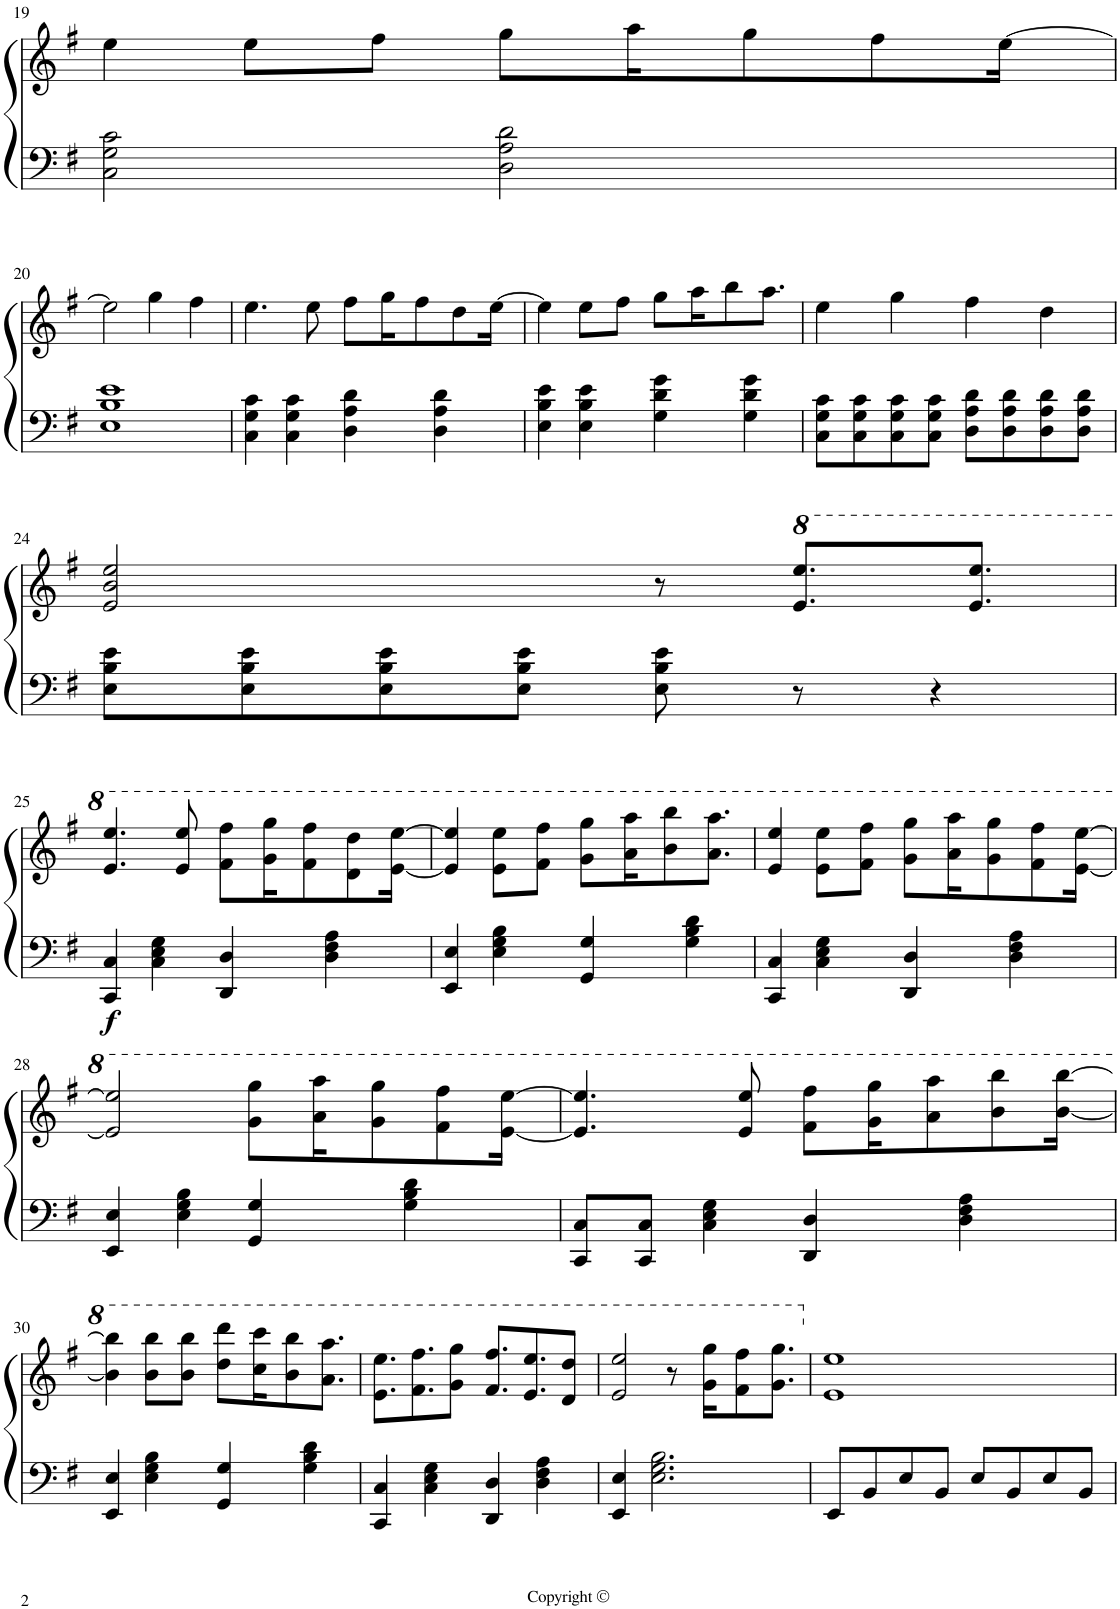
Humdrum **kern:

**kern	**kern	**dynam
*part1	*part1	*part1
*staff2	*staff1	*staff1/2
*I"Piano	*	*
*I'Pno.	*	*
!!LO:PB:g=z
*clefF4	*clefG2	*
*k[f#]	*k[f#]	*
*e:	*e:	*
*M4/4	*M4/4	*
=19	=19	=19
2C\ 2G\ 2c\	4ee\	.
.	8ee\L	.
.	8ff#\J	.
2D\ 2A\ 2d\	8gg\L	.
.	16aa\K	.
.	8gg\	.
.	8ff#\	.
.	[16ee\Jk	.
!!LO:LB:g=z
=20	=20	=20
1E 1B 1e	2ee\]	.
.	4gg\	.
.	4ff#\	.
=21	=21	=21
4C\ 4G\ 4c\	4.ee\	.
4C\ 4G\ 4c\	.	.
.	8ee\	.
4D\ 4A\ 4d\	8ff#\L	.
.	16gg\K	.
.	8ff#\	.
4D\ 4A\ 4d\	.	.
.	8dd\	.
.	[16ee\Jk	.
=22	=22	=22
4E\ 4B\ 4e\	4ee\]	.
4E\ 4B\ 4e\	8ee\L	.
.	8ff#\J	.
4G\ 4d\ 4g\	8gg\L	.
.	16aa\K	.
.	8bb\	.
4G\ 4d\ 4g\	.	.
.	8.aa\J	.
=23	=23	=23
8C\ 8G\ 8c\L	4ee\	.
8C\ 8G\ 8c\	.	.
8C\ 8G\ 8c\	4gg\	.
8C\ 8G\ 8c\J	.	.
8D\ 8A\ 8d\L	4ff#\	.
8D\ 8A\ 8d\	.	.
8D\ 8A\ 8d\	4dd\	.
8D\ 8A\ 8d\J	.	.
!!LO:LB:g=z
=24	=24	=24
8E\ 8B\ 8e\L	2e/ 2b/ 2ee/	.
8E\ 8B\ 8e\	.	.
8E\ 8B\ 8e\	.	.
8E\ 8B\ 8e\J	.	.
8E\ 8B\ 8e\	8r	.
*	*8va	*
8r	8.ee/ 8.eee/L	.
4r	.	.
.	8.ee/ 8.eee/J	.
!!LO:LB:g=z
=25	=25	=25
!	!	!LO:DY:b=2
4CC/ 4C/	4.ee/ 4.eee/	f
4C\ 4E\ 4G\	.	.
.	8ee/ 8eee/	.
4DD/ 4D/	8ff#\ 8fff#\L	.
.	16gg\ 16ggg\K	.
.	8ff#\ 8fff#\	.
4D\ 4F#\ 4A\	.	.
.	8dd\ 8ddd\	.
.	[16ee\ [16eee\Jk	.
=26	=26	=26
4EE/ 4E/	4ee/] 4eee/]	.
4E\ 4G\ 4B\	8ee\ 8eee\L	.
.	8ff#\ 8fff#\J	.
4GG/ 4G/	8gg\ 8ggg\L	.
.	16aa\ 16aaa\K	.
.	8bb\ 8bbb\	.
4G\ 4B\ 4d\	.	.
.	8.aa\ 8.aaa\J	.
=27	=27	=27
4CC/ 4C/	4ee/ 4eee/	.
4C\ 4E\ 4G\	8ee\ 8eee\L	.
.	8ff#\ 8fff#\J	.
4DD/ 4D/	8gg\ 8ggg\L	.
.	16aa\ 16aaa\K	.
.	8gg\ 8ggg\	.
4D\ 4F#\ 4A\	.	.
.	8ff#\ 8fff#\	.
.	[16ee\ [16eee\Jk	.
!!LO:LB:g=z
=28	=28	=28
4EE/ 4E/	2ee/] 2eee/]	.
4E\ 4G\ 4B\	.	.
4GG/ 4G/	8gg\ 8ggg\L	.
.	16aa\ 16aaa\K	.
.	8gg\ 8ggg\	.
4G\ 4B\ 4d\	.	.
.	8ff#\ 8fff#\	.
.	[16ee\ [16eee\Jk	.
=29	=29	=29
8CC/ 8C/L	4.ee/] 4.eee/]	.
8CC/ 8C/J	.	.
4C\ 4E\ 4G\	.	.
.	8ee/ 8eee/	.
4DD/ 4D/	8ff#\ 8fff#\L	.
.	16gg\ 16ggg\K	.
.	8aa\ 8aaa\	.
4D\ 4F#\ 4A\	.	.
.	8bb\ 8bbb\	.
.	[16bb\ [16bbb\Jk	.
!!LO:LB:g=z
=30	=30	=30
4EE/ 4E/	4bb\] 4bbb\]	.
4E\ 4G\ 4B\	8bb\ 8bbb\L	.
.	8bb\ 8bbb\J	.
4GG/ 4G/	8ddd\ 8dddd\L	.
.	16ccc\ 16cccc\K	.
.	8bb\ 8bbb\	.
4G\ 4B\ 4d\	.	.
.	8.aa\ 8.aaa\J	.
=31	=31	=31
4CC/ 4C/	8.ee\ 8.eee\L	.
.	8.ff#\ 8.fff#\	.
4C\ 4E\ 4G\	.	.
.	8gg\ 8ggg\J	.
4DD/ 4D/	8.ff#/ 8.fff#/L	.
.	8.ee/ 8.eee/	.
4D\ 4F#\ 4A\	.	.
.	8dd/ 8ddd/J	.
=32	=32	=32
4EE/ 4E/	2ee/ 2eee/	.
2.E\ 2.G\ 2.B\	.	.
.	8r	.
.	16gg\ 16ggg\KL	.
.	8ff#\ 8fff#\	.
.	8.gg\ 8.ggg\J	.
=33	=33	=33
*	*X8va	*
8EE/L	1e 1ee	.
8BB/	.	.
8E/	.	.
8BB/J	.	.
8E/L	.	.
8BB/	.	.
8E/	.	.
8BB/J	.	.
=	=	=
*-	*-	*-
